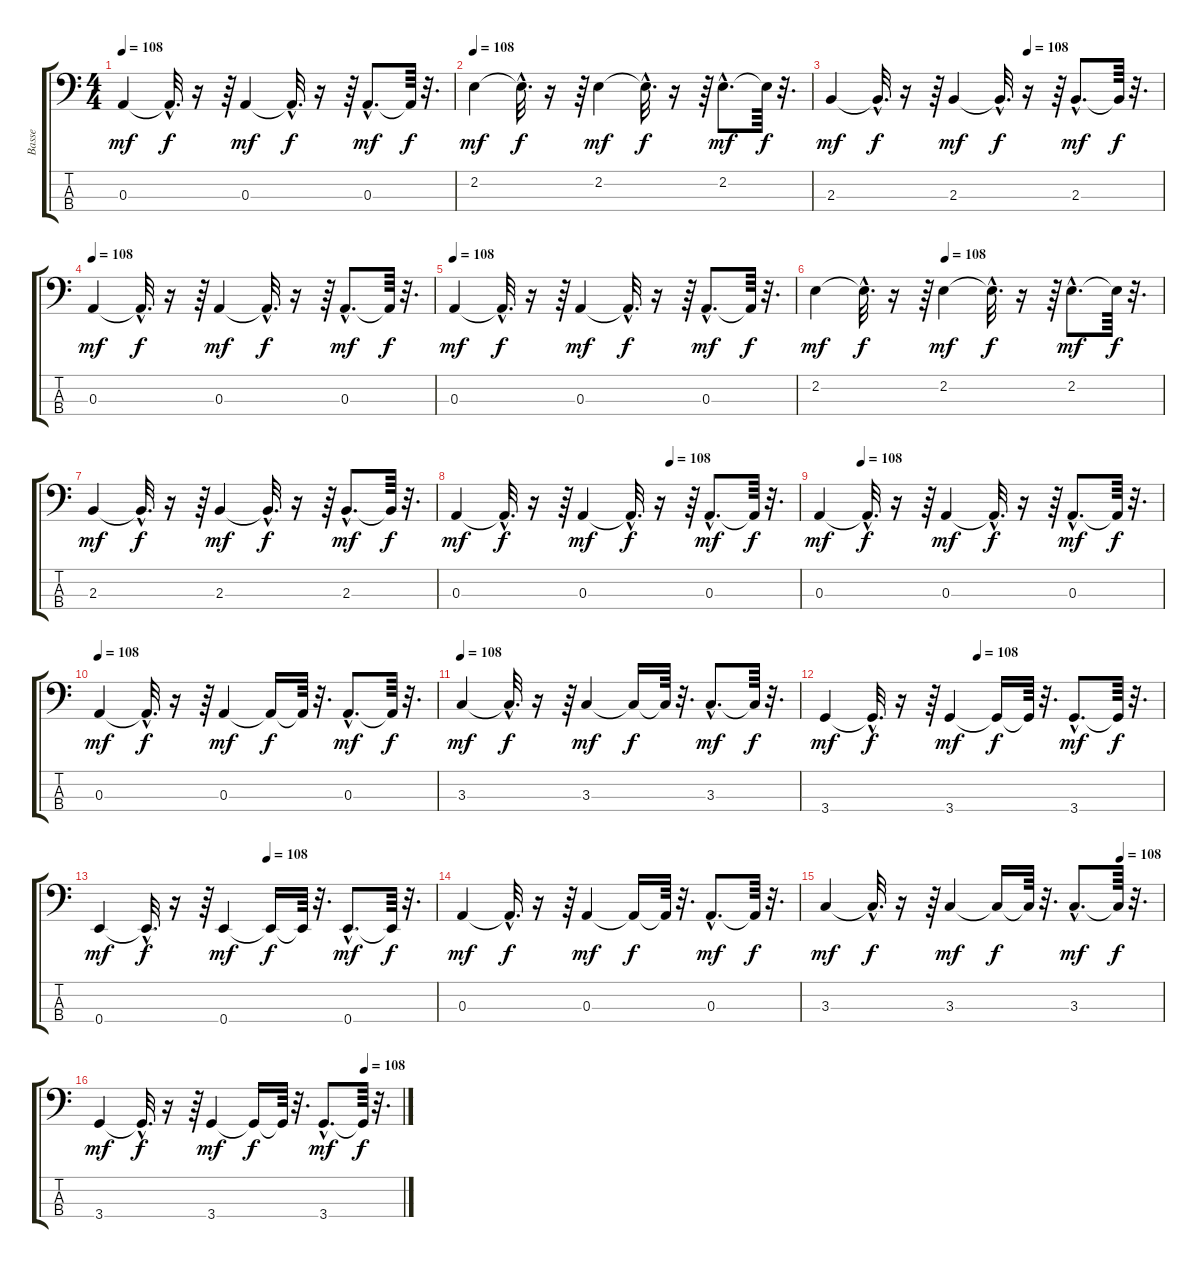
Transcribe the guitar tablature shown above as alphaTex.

\track ("Basse" "Basse") {instrument acousticbass}
\staff {score tabs}
\tuning (G2 D2 A1 E1) {hide}
\ts (4 4)
\tempo 108
\clef f4
\ks c
0.3.4{dy mf} 0.3{hac t}.32{d dy f} r.16 r.64 0.3.4{dy mf} 0.3{hac t}.32{d dy f} r.16 r.64 0.3{hac}.8{d dy mf} 0.3{t}.64{dy f} r.32{d} |
\tempo 108
2.2.4{dy mf} 2.2{hac t}.32{d dy f} r.16 r.64 2.2.4{dy mf} 2.2{hac t}.32{d dy f} r.16 r.64 2.2{hac}.8{d dy mf} 2.2{t}.64{dy f} r.32{d} |
\tempo (108 0.59375)
2.3.4{dy mf} 2.3{hac t}.32{d dy f} r.16 r.64 2.3.4{dy mf} 2.3{hac t}.32{d dy f} r.16 r.64 2.3{hac}.8{d dy mf} 2.3{t}.64{dy f} r.32{d} |
\tempo 108
0.3.4{dy mf} 0.3{hac t}.32{d dy f} r.16 r.64 0.3.4{dy mf} 0.3{hac t}.32{d dy f} r.16 r.64 0.3{hac}.8{d dy mf} 0.3{t}.64{dy f} r.32{d} |
\tempo 108
0.3.4{dy mf} 0.3{hac t}.32{d dy f} r.16 r.64 0.3.4{dy mf} 0.3{hac t}.32{d dy f} r.16 r.64 0.3{hac}.8{d dy mf} 0.3{t}.64{dy f} r.32{d} |
\tempo (108 0.375)
2.2.4{dy mf} 2.2{hac t}.32{d dy f} r.16 r.64 2.2.4{dy mf} 2.2{hac t}.32{d dy f} r.16 r.64 2.2{hac}.8{d dy mf} 2.2{t}.64{dy f} r.32{d} |
2.3.4{dy mf} 2.3{hac t}.32{d dy f} r.16 r.64 2.3.4{dy mf} 2.3{hac t}.32{d dy f} r.16 r.64 2.3{hac}.8{d dy mf} 2.3{t}.64{dy f} r.32{d} |
\tempo (108 0.625)
0.3.4{dy mf} 0.3{hac t}.32{d dy f} r.16 r.64 0.3.4{dy mf} 0.3{hac t}.32{d dy f} r.16 r.64 0.3{hac}.8{d dy mf} 0.3{t}.64{dy f} r.32{d} |
\tempo (108 0.125)
0.3.4{dy mf} 0.3{hac t}.32{d dy f} r.16 r.64 0.3.4{dy mf} 0.3{hac t}.32{d dy f} r.16 r.64 0.3{hac}.8{d dy mf} 0.3{t}.64{dy f} r.32{d} |
\tempo 108
0.3.4{dy mf} 0.3{hac t}.32{d dy f} r.16 r.64 0.3.4{dy mf} 0.3{t}.16{dy f} 0.3{t}.64 r.32{d} 0.3{hac}.8{d dy mf} 0.3{t}.64{dy f} r.32{d} |
\tempo 108
3.3.4{dy mf} 3.3{hac t}.32{d dy f} r.16 r.64 3.3.4{dy mf} 3.3{t}.16{dy f} 3.3{t}.64 r.32{d} 3.3{hac}.8{d dy mf} 3.3{t}.64{dy f} r.32{d} |
\tempo (108 0.453125)
3.4.4{dy mf} 3.4{hac t}.32{d dy f} r.16 r.64 3.4.4{dy mf} 3.4{t}.16{dy f} 3.4{t}.64 r.32{d} 3.4{hac}.8{d dy mf} 3.4{t}.64{dy f} r.32{d} |
\tempo (108 0.5)
0.4.4{dy mf} 0.4{hac t}.32{d dy f} r.16 r.64 0.4.4{dy mf} 0.4{t}.16{dy f} 0.4{t}.64 r.32{d} 0.4{hac}.8{d dy mf} 0.4{t}.64{dy f} r.32{d} |
0.3.4{dy mf} 0.3{hac t}.32{d dy f} r.16 r.64 0.3.4{dy mf} 0.3{t}.16{dy f} 0.3{t}.64 r.32{d} 0.3{hac}.8{d dy mf} 0.3{t}.64{dy f} r.32{d} |
\tempo (108 0.875)
3.3.4{dy mf} 3.3{hac t}.32{d dy f} r.16 r.64 3.3.4{dy mf} 3.3{t}.16{dy f} 3.3{t}.64 r.32{d} 3.3{hac}.8{d dy mf} 3.3{t}.64{dy f} r.32{d} |
\tempo (108 0.875)
3.4.4{dy mf} 3.4{hac t}.32{d dy f} r.16 r.64 3.4.4{dy mf} 3.4{t}.16{dy f} 3.4{t}.64 r.32{d} 3.4{hac}.8{d dy mf} 3.4{t}.64{dy f} r.32{d}
